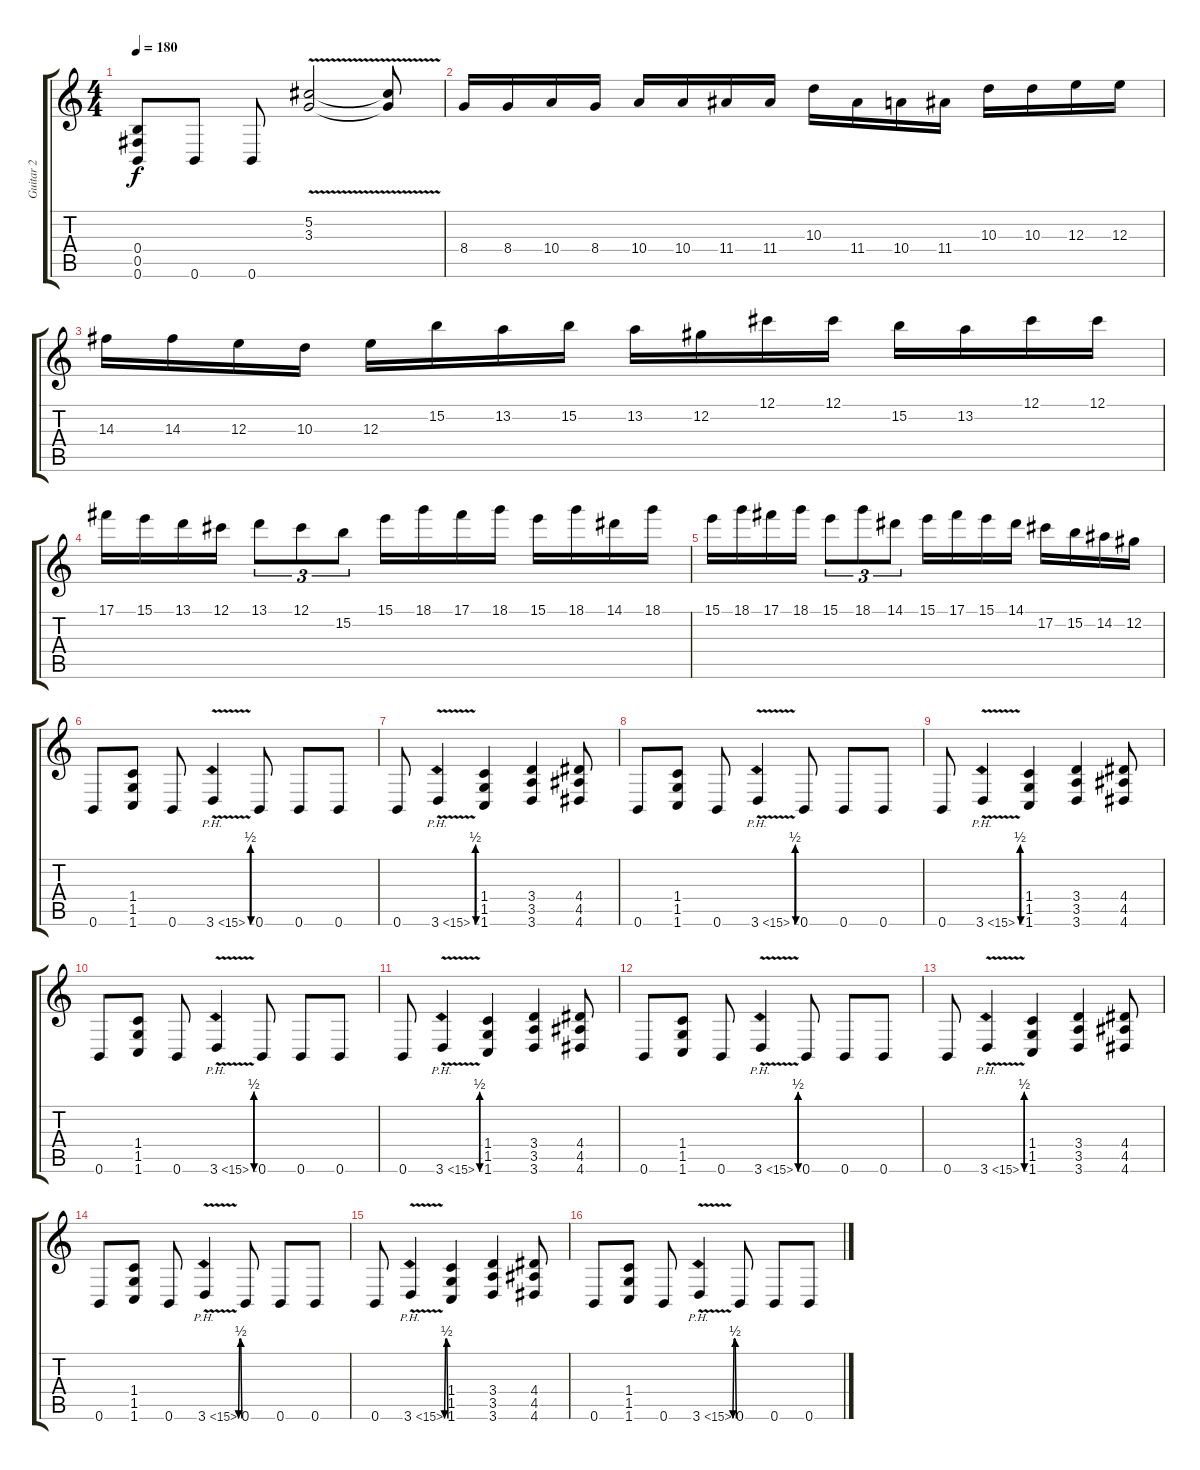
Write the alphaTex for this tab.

\track ("Guitar 2" "Guitar 2") {instrument distortionguitar}
\staff {score tabs}
\tuning (Db4 Ab3 E3 B2 Gb2 B1) {hide}
\ts (4 4)
\tempo 180
\clef g2
\ks c
(0.4{t} 0.5{t} 0.6{t}).8{dy f} 0.6.8 0.6.8 (5.2{v} 3.3{v}).2 (5.2{t} 3.3{t}).8 |
8.4.16 8.4.16 10.4.16 8.4.16 10.4.16 10.4.16 11.4.16 11.4.16 10.3.16 11.4.16 10.4.16 11.4.16 10.3.16 10.3.16 12.3.16 12.3.16 |
14.3.16 14.3.16 12.3.16 10.3.16 12.3.16 15.2.16 13.2.16 15.2.16 13.2.16 12.2.16 12.1.16 12.1.16 15.2.16 13.2.16 12.1.16 12.1.16 |
17.1.16 15.1.16 13.1.16 12.1.16 13.1.8{tu (3 2)} 12.1.8{tu (3 2)} 15.2.8{tu (3 2)} 15.1.16 18.1.16 17.1.16 18.1.16 15.1.16 18.1.16 14.1.16 18.1.16 |
15.1.16 18.1.16 17.1.16 18.1.16 15.1.8{tu (3 2)} 18.1.8{tu (3 2)} 14.1.8{tu (3 2)} 15.1.16 17.1.16 15.1.16 14.1.16 17.2.16 15.2.16 14.2.16 12.2.16 |
0.6.8 (1.4 1.5 1.6).8 0.6.8 3.6{be (custom 0 0 15 2 30 2 45 0 60 0) ph 12 v}.4 0.6.8 0.6.8 0.6.8 |
0.6.8 3.6{be (custom 0 0 15 2 30 2 45 0 60 0) ph 12 v}.4 (1.4 1.5 1.6).4 (3.4 3.5 3.6).4 (4.4 4.5 4.6).8 |
0.6.8 (1.4 1.5 1.6).8 0.6.8 3.6{be (custom 0 0 15 2 30 2 45 0 60 0) ph 12 v}.4 0.6.8 0.6.8 0.6.8 |
0.6.8 3.6{be (custom 0 0 15 2 30 2 45 0 60 0) ph 12 v}.4 (1.4 1.5 1.6).4 (3.4 3.5 3.6).4 (4.4 4.5 4.6).8 |
0.6.8 (1.4 1.5 1.6).8 0.6.8 3.6{be (custom 0 0 15 2 30 2 45 0 60 0) ph 12 v}.4 0.6.8 0.6.8 0.6.8 |
0.6.8 3.6{be (custom 0 0 15 2 30 2 45 0 60 0) ph 12 v}.4 (1.4 1.5 1.6).4 (3.4 3.5 3.6).4 (4.4 4.5 4.6).8 |
0.6.8 (1.4 1.5 1.6).8 0.6.8 3.6{be (custom 0 0 15 2 30 2 45 0 60 0) ph 12 v}.4 0.6.8 0.6.8 0.6.8 |
0.6.8 3.6{be (custom 0 0 15 2 30 2 45 0 60 0) ph 12 v}.4 (1.4 1.5 1.6).4 (3.4 3.5 3.6).4 (4.4 4.5 4.6).8 |
0.6.8 (1.4 1.5 1.6).8 0.6.8 3.6{be (custom 0 0 15 2 30 2 45 0 60 0) ph 12 v}.4 0.6.8 0.6.8 0.6.8 |
0.6.8 3.6{be (custom 0 0 15 2 30 2 45 0 60 0) ph 12 v}.4 (1.4 1.5 1.6).4 (3.4 3.5 3.6).4 (4.4 4.5 4.6).8 |
0.6.8 (1.4 1.5 1.6).8 0.6.8 3.6{be (custom 0 0 15 2 30 2 45 0 60 0) ph 12 v}.4 0.6.8 0.6.8 0.6.8
